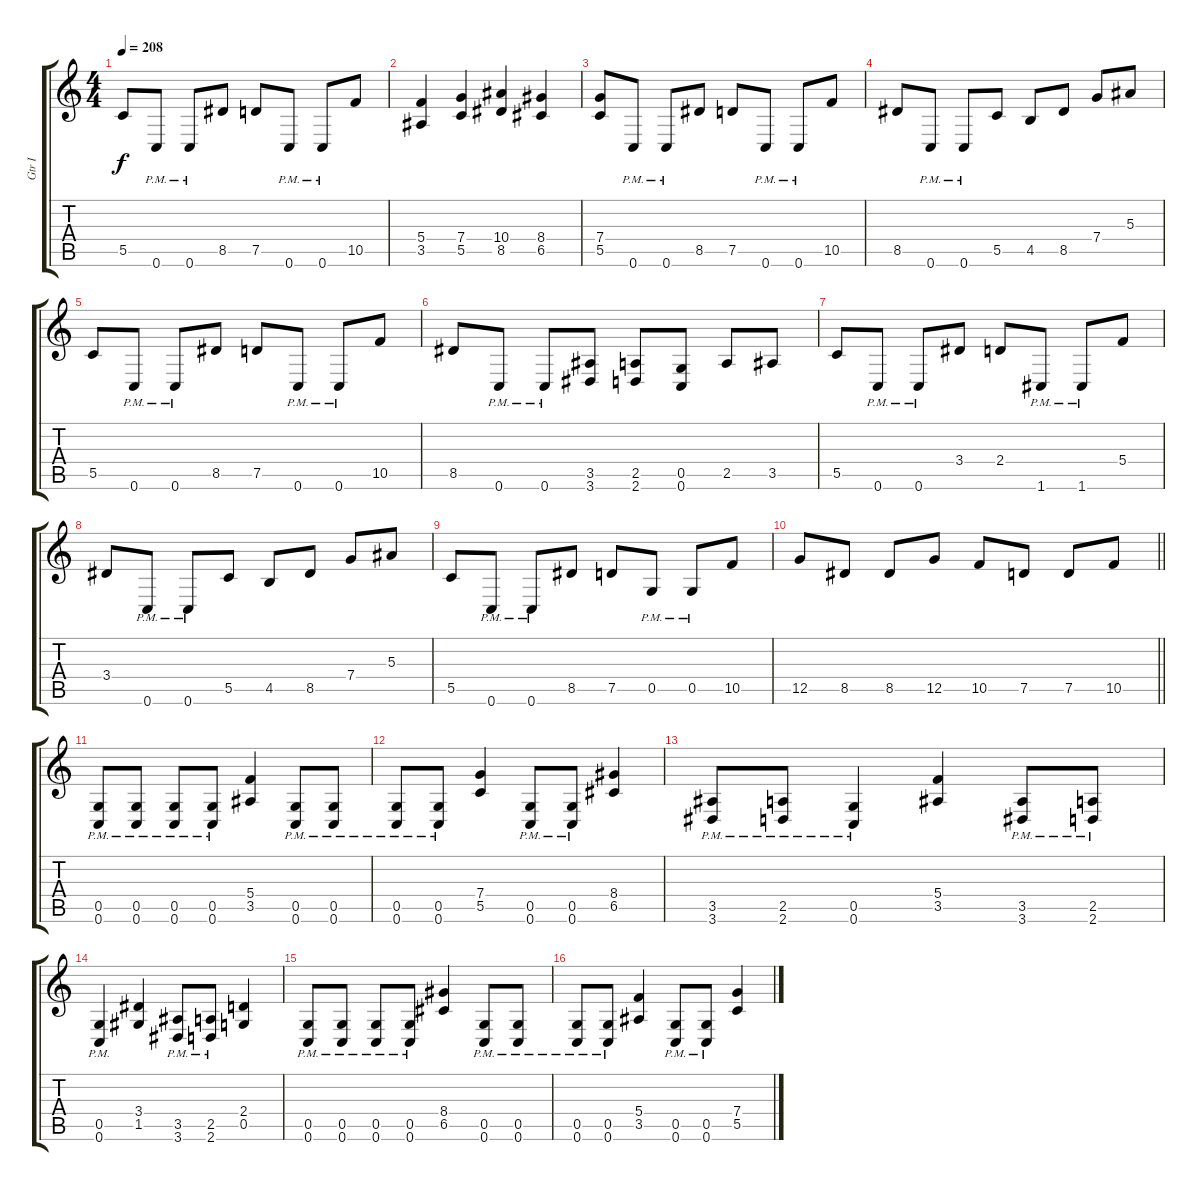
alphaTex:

\track ("Gtr I" "Gtr I") {instrument overdrivenguitar}
\staff {score tabs}
\tuning (D4 A3 F3 C3 G2 C2) {hide}
\ts (4 4)
\tempo 208
\clef g2
\ks c
5.5.8{dy f} 0.6{pm}.8 0.6{pm}.8 8.5.8 7.5.8 0.6{pm}.8 0.6{pm}.8 10.5.8 |
(5.4 3.5).4 (7.4 5.5).4 (10.4 8.5).4 (8.4 6.5).4 |
(7.4 5.5).8 0.6{pm}.8 0.6{pm}.8 8.5.8 7.5.8 0.6{pm}.8 0.6{pm}.8 10.5.8 |
8.5.8 0.6{pm}.8 0.6{pm}.8 5.5.8 4.5.8 8.5.8 7.4.8 5.3.8 |
5.5.8 0.6{pm}.8 0.6{pm}.8 8.5.8 7.5.8 0.6{pm}.8 0.6{pm}.8 10.5.8 |
8.5.8 0.6{pm}.8 0.6{pm}.8 (3.5 3.6).8 (2.5 2.6).8 (0.5 0.6).8 2.5.8 3.5.8 |
5.5.8 0.6{pm}.8 0.6{pm}.8 3.4.8 2.4.8 1.6{pm}.8 1.6{pm}.8 5.4.8 |
3.4.8 0.6{pm}.8 0.6{pm}.8 5.5.8 4.5.8 8.5.8 7.4.8 5.3.8 |
5.5.8 0.6{pm}.8 0.6{pm}.8 8.5.8 7.5.8 0.5{pm}.8 0.5{pm}.8 10.5.8 |
\barLineRight lightlight
12.5.8 8.5.8 8.5.8 12.5.8 10.5.8 7.5.8 7.5.8 10.5.8 |
(0.5{pm} 0.6{pm}).8 (0.5{pm} 0.6{pm}).8 (0.5{pm} 0.6{pm}).8 (0.5{pm} 0.6{pm}).8 (5.4 3.5).4 (0.5{pm} 0.6{pm}).8 (0.5{pm} 0.6{pm}).8 |
(0.5{pm} 0.6{pm}).8 (0.5{pm} 0.6{pm}).8 (7.4 5.5).4 (0.5{pm} 0.6{pm}).8 (0.5{pm} 0.6{pm}).8 (8.4 6.5).4 |
(3.5{pm} 3.6{pm}).8 (2.5{pm} 2.6{pm}).8 (0.5{pm} 0.6{pm}).4 (5.4 3.5).4 (3.5{pm} 3.6{pm}).8 (2.5{pm} 2.6{pm}).8 |
(0.5{pm} 0.6{pm}).4 (3.4 1.5).4 (3.5{pm} 3.6{pm}).8 (2.5{pm} 2.6{pm}).8 (2.4 0.5).4 |
(0.5{pm} 0.6{pm}).8 (0.5{pm} 0.6{pm}).8 (0.5{pm} 0.6{pm}).8 (0.5{pm} 0.6{pm}).8 (8.4 6.5).4 (0.5{pm} 0.6{pm}).8 (0.5{pm} 0.6{pm}).8 |
(0.5{pm} 0.6{pm}).8 (0.5{pm} 0.6{pm}).8 (5.4 3.5).4 (0.5{pm} 0.6{pm}).8 (0.5{pm} 0.6{pm}).8 (7.4 5.5).4
